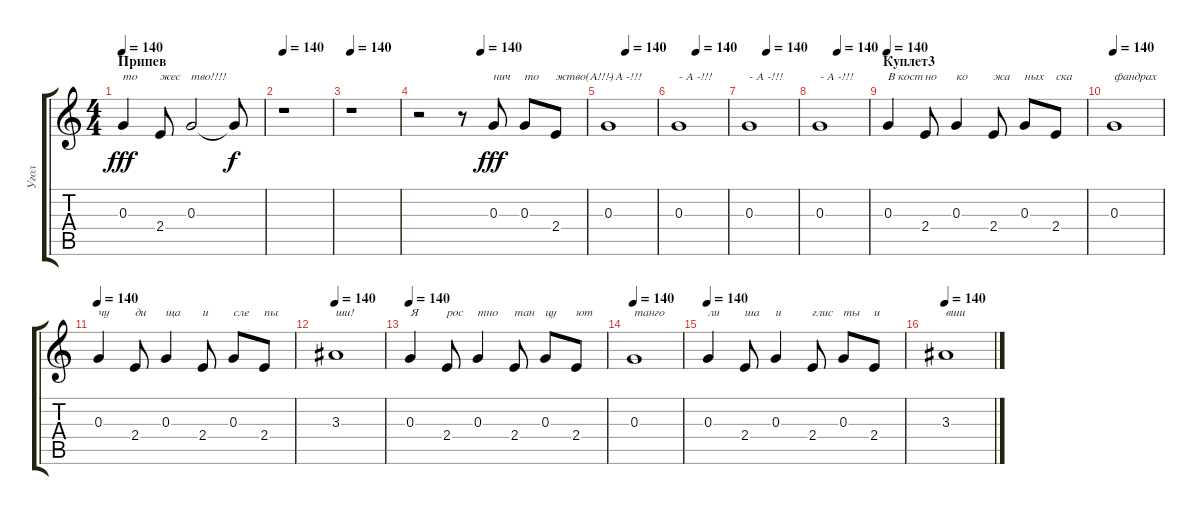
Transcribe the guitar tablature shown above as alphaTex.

\track ("Угол" "Угол") {instrument electricguitarmuted}
\staff {score tabs}
\tuning (E4 B3 G3 D3 A2 E2) {hide}
\ts (4 4)
\section ("" "Припев")
\tempo 140
\clef g2
\ks c
0.3.4{txt "то" dy fff} 2.4.8{txt "жес"} 0.3.2{txt "тво!!!!"} 0.3{t}.8{dy f} |
\tempo 140
r.1 |
\tempo 140
r.1 |
\tempo (140 0.375)
r.2 r.8 0.3.8{txt "нич" dy fff} 0.3.8{txt "то"} 2.4.8{txt "жтво(А!!!)"} |
\tempo (140 0.375)
0.3.1{txt "- А -!!!"} |
\tempo (140 0.375)
0.3.1{txt "- А -!!!"} |
\tempo (140 0.375)
0.3.1{txt "- А -!!!"} |
\tempo (140 0.375)
0.3.1{txt "- А -!!!"} |
\section ("" "Куплет3")
\tempo 140
0.3.4{txt "В кост"} 2.4.8{txt "но"} 0.3.4{txt "ко"} 2.4.8{txt "жа"} 0.3.8{txt "ных"} 2.4.8{txt "ска"} |
\tempo 140
0.3.1{txt "фандрах"} |
\tempo 140
0.3.4{txt "чу"} 2.4.8{txt "ди"} 0.3.4{txt "ща"} 2.4.8{txt "и"} 0.3.8{txt "сле"} 2.4.8{txt "пы"} |
\tempo 140
3.3.1{txt "ши!"} |
\tempo 140
0.3.4{txt "Я"} 2.4.8{txt "рос"} 0.3.4{txt "тно"} 2.4.8{txt "тан"} 0.3.8{txt "цу"} 2.4.8{txt "ют"} |
\tempo 140
0.3.1{txt "танго"} |
\tempo 140
0.3.4{txt "ли"} 2.4.8{txt "ша"} 0.3.4{txt "и"} 2.4.8{txt "глис"} 0.3.8{txt "ты"} 2.4.8{txt "и"} |
\tempo 140
3.3.1{txt "вши"}
